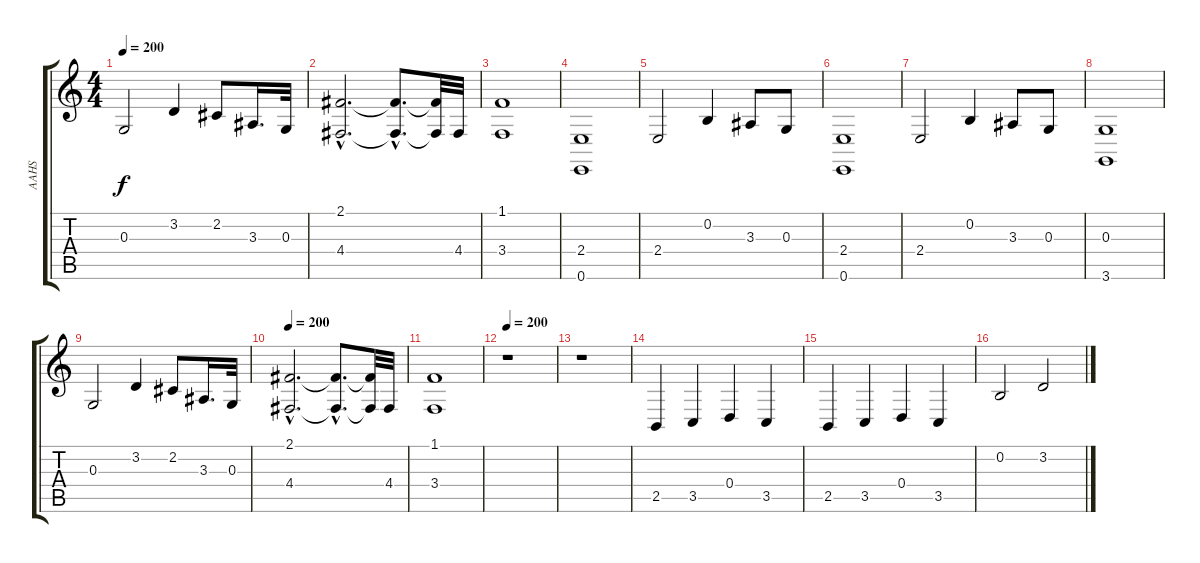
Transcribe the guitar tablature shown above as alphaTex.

\track ("AAHS" "AAHS") {instrument stringensemble1}
\staff {score tabs}
\tuning (E4 B3 G3 D3 A2 E2) {hide}
\ts (4 4)
\tempo 200
\clef g2
\ks c
0.3.2{dy f} 3.2.4 2.2.8 3.3.16{d} 0.3.32 |
(2.1{hac} 4.4{hac}).2{d} (2.1{hac t} 4.4{hac t}).8{d} (2.1{t} 4.4{t}).32 4.4.32 |
(1.1 3.4).1 |
(2.4 0.6).1 |
2.4.2 0.2.4 3.3.8 0.3.8 |
(2.4 0.6).1 |
2.4.2 0.2.4 3.3.8 0.3.8 |
(0.3 3.6).1 |
0.3.2 3.2.4 2.2.8 3.3.16{d} 0.3.32 |
\tempo 200
(2.1{hac} 4.4{hac}).2{d} (2.1{hac t} 4.4{hac t}).8{d} (2.1{t} 4.4{t}).32 4.4.32 |
(1.1 3.4).1 |
\tempo 200
r.1 |
r.1 |
2.5.4 3.5.4 0.4.4 3.5.4 |
2.5.4 3.5.4 0.4.4 3.5.4 |
0.2.2 3.2.2
